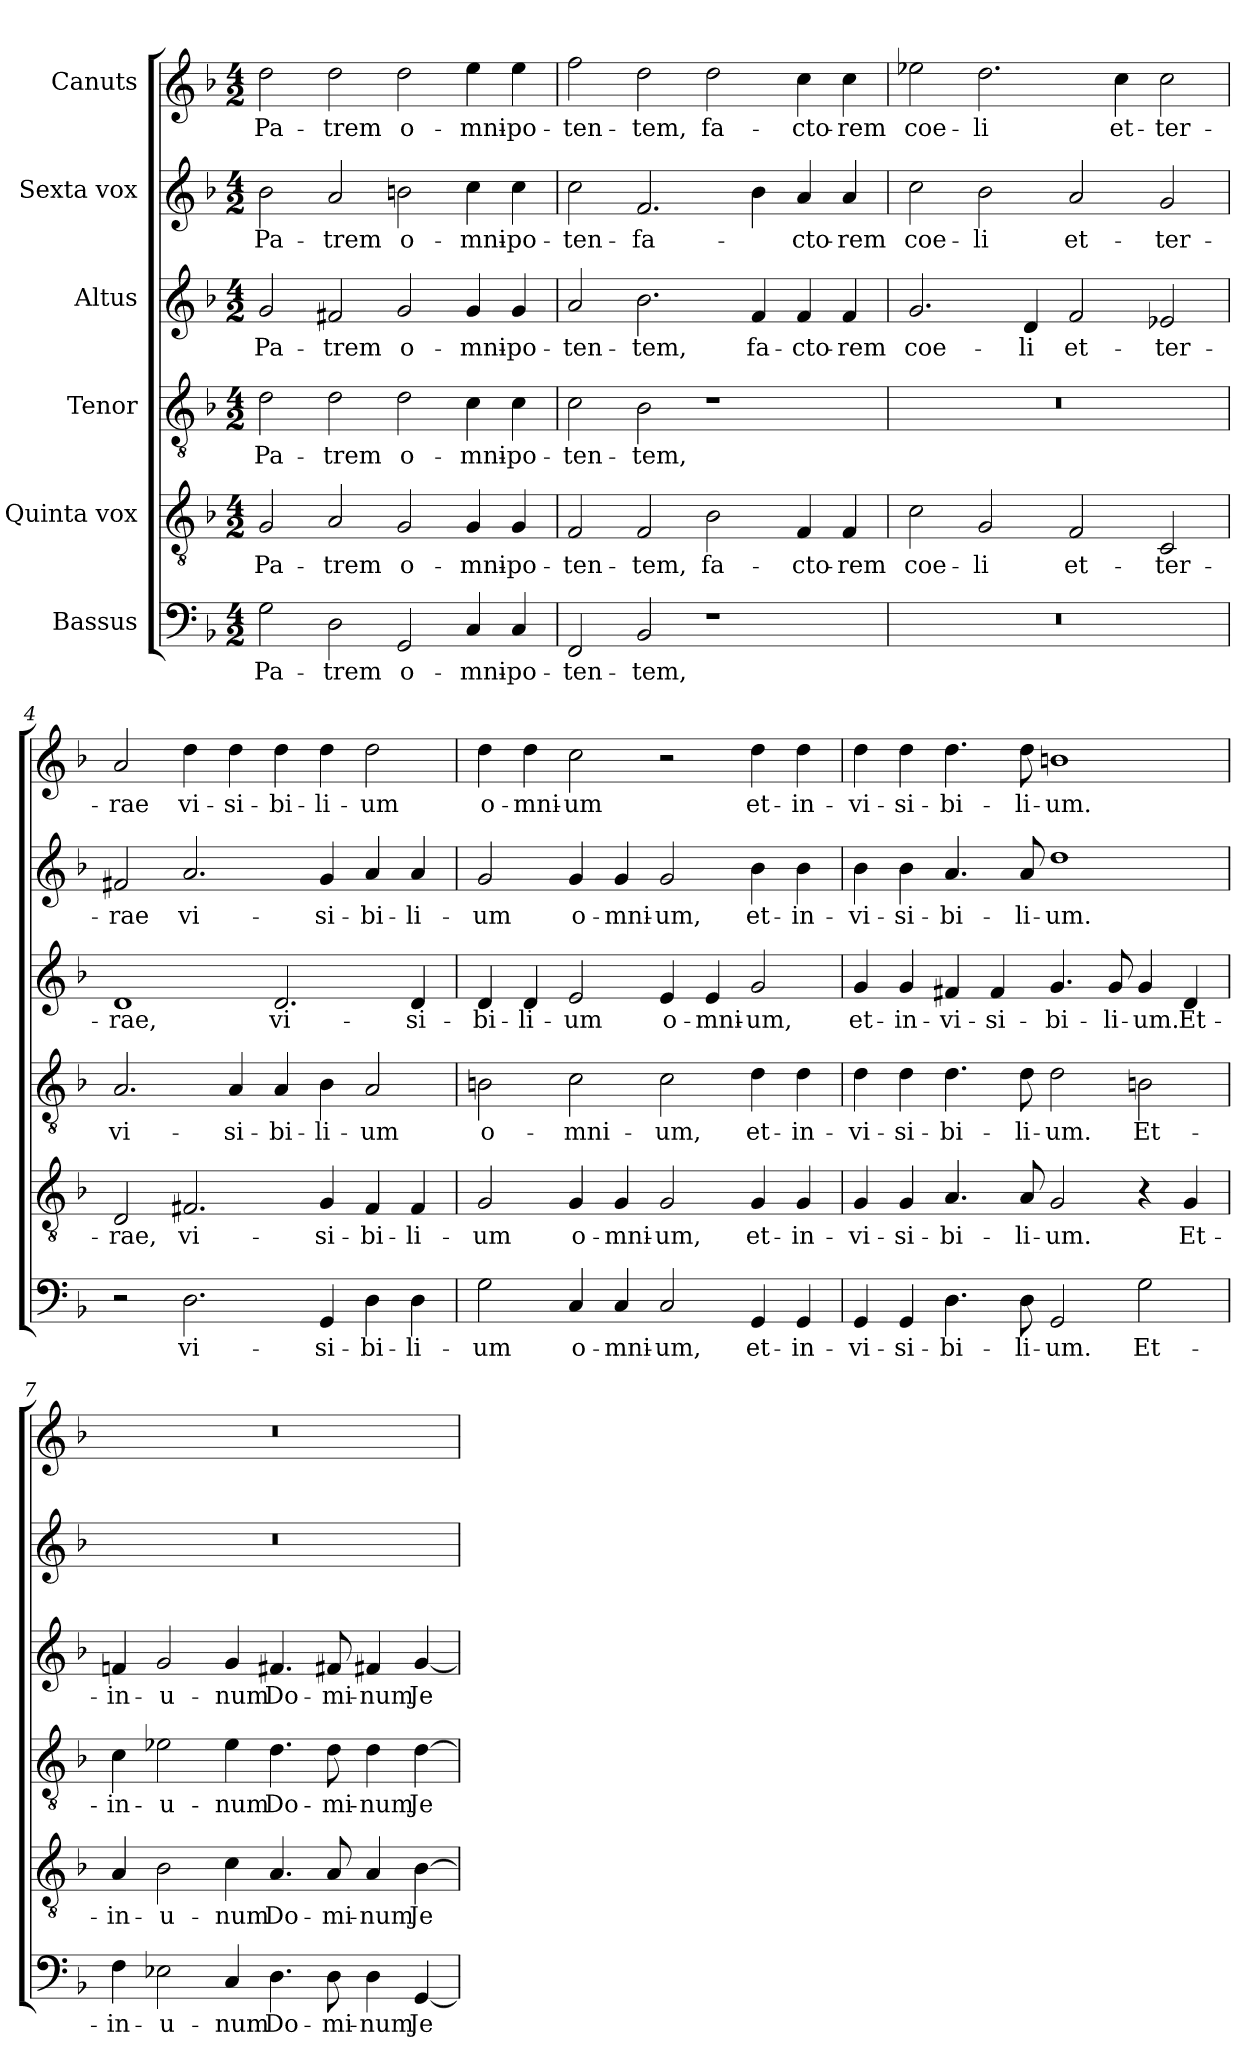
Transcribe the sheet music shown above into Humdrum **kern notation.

**kern	**text	**kern	**text	**kern	**text	**kern	**text	**kern	**text	**kern	**text
*part6	*part6	*part5	*part5	*part4	*part4	*part3	*part3	*part2	*part2	*part1	*part1
*staff6	*staff6	*staff5	*staff5	*staff4	*staff4	*staff3	*staff3	*staff2	*staff2	*staff1	*staff1
*I"Bassus	*	*I"Quinta vox	*	*I"Tenor	*	*I"Altus	*	*I"Sexta vox	*	*I"Canuts	*
*clefF4	*	*clefGv2	*	*clefGv2	*	*clefG2	*	*clefG2	*	*clefG2	*
*k[b-]	*	*k[b-]	*	*k[b-]	*	*k[b-]	*	*k[b-]	*	*k[b-]	*
*M4/2	*	*M4/2	*	*M4/2	*	*M4/2	*	*M4/2	*	*M4/2	*
=1	=1	=1	=1	=1	=1	=1	=1	=1	=1	=1	=1
2G\	Pa-	2G/	Pa-	2d\	Pa-	2g/	Pa-	2b-\	Pa-	2dd\	Pa-
2D\	-trem	2A/	-trem	2d\	-trem	2f#X/	-trem	2a/	-trem	2dd\	-trem
2GG/	o-	2G/	o-	2d\	o-	2g/	o-	2bn\	o-	2dd\	o-
4C/	-mni-	4G/	-mni-	4c\	-mni-	4g/	-mni-	4cc\	-mni-	4ee\	-mni-
4C/	-po-	4G/	-po-	4c\	-po-	4g/	-po-	4cc\	-po-	4ee\	-po-
=2	=2	=2	=2	=2	=2	=2	=2	=2	=2	=2	=2
2FF/	-ten-	2F/	-ten-	2c\	-ten-	2a/	-ten-	2cc\	-ten-	2ff\	-ten-
2BB-/	-tem,	2F/	-tem,	2B-\	-tem,	2.b-\	-tem,	2.f/	fa-	2dd\	-tem,
1r	.	2B-\	fa-	1r	.	.	.	.	.	2dd\	fa-
.	.	.	.	.	.	4f/	fa-	4b-\	.	.	.
.	.	4F/	-cto-	.	.	4f/	-cto-	4a/	-cto-	4cc\	-cto-
.	.	4F/	-rem	.	.	4f/	-rem	4a/	-rem	4cc\	-rem
=3	=3	=3	=3	=3	=3	=3	=3	=3	=3	=3	=3
0r	.	2c\	coe-	0r	.	2.g/	coe-	2cc\	coe-	2ee-X\	coe-
.	.	2G/	-li	.	.	.	.	2b-\	-li	2.dd\	-li
.	.	.	.	.	.	4d/	-li	.	.	.	.
.	.	2F/	et-	.	.	2f/	et-	2a/	et-	.	.
.	.	.	.	.	.	.	.	.	.	4cc\	et-
.	.	2C/	ter-	.	.	2e-X/	ter-	2g/	ter-	2cc\	ter-
=4	=4	=4	=4	=4	=4	=4	=4	=4	=4	=4	=4
2r	.	2D/	-rae,	2.A/	vi-	1d/	-rae,	2f#X/	-rae	2a/	-rae
2.D\	vi-	2.F#X/	vi-	.	.	.	.	2.a/	vi-	4dd\	vi-
.	.	.	.	4A/	-si-	.	.	.	.	4dd\	-si-
.	.	.	.	4A/	-bi-	2.d/	vi-	.	.	4dd\	-bi-
4GG/	-si-	4G/	-si-	4B-\	-li-	.	.	4g/	-si-	4dd\	-li-
4D\	-bi-	4F#/	-bi-	2A/	-um	.	.	4a/	-bi-	2dd\	-um
4D\	-li-	4F#/	-li-	.	.	4d/	-si-	4a/	-li-	.	.
=5	=5	=5	=5	=5	=5	=5	=5	=5	=5	=5	=5
2G\	-um	2G/	-um	2Bn\	o-	4d/	-bi-	2g/	-um	4dd\	o-
.	.	.	.	.	.	4d/	-li-	.	.	4dd\	-mni-
4C/	o-	4G/	o-	2c\	-mni-	2e/	-um	4g/	o-	2cc\	-um
4C/	-mni-	4G/	-mni-	.	.	.	.	4g/	-mni-	.	.
2C/	-um,	2G/	-um,	2c\	-um,	4e/	o-	2g/	-um,	2r	.
.	.	.	.	.	.	4e/	-mni-	.	.	.	.
4GG/	et-	4G/	et-	4d\	et-	2g/	-um,	4b-\	et-	4dd\	et-
4GG/	in-	4G/	in-	4d\	in-	.	.	4b-\	in-	4dd\	in-
=6	=6	=6	=6	=6	=6	=6	=6	=6	=6	=6	=6
4GG/	-vi-	4G/	-vi-	4d\	-vi-	4g/	et-	4b-\	-vi-	4dd\	-vi-
4GG/	-si-	4G/	-si-	4d\	-si-	4g/	in-	4b-\	-si-	4dd\	-si-
4.D\	-bi-	4.A/	-bi-	4.d\	-bi-	4f#X/	-vi-	4.a/	-bi-	4.dd\	-bi-
.	.	.	.	.	.	4f#/	-si-	.	.	.	.
8D\	-li-	8A/	-li-	8d\	-li-	.	.	8a/	-li-	8dd\	-li-
2GG/	-um.	2G/	-um.	2d\	-um.	4.g/	-bi-	1dd\	-um.	1bn\	-um.
.	.	.	.	.	.	8g/	-li-	.	.	.	.
2G\	Et-	4r	.	2Bn\	Et-	4g/	-um.	.	.	.	.
.	.	4G/	Et-	.	.	4d/	Et-	.	.	.	.
=7	=7	=7	=7	=7	=7	=7	=7	=7	=7	=7	=7
4F\	in-	4A/	in-	4c\	in-	4fn/	in-	0r	.	0r	.
2E-X\	u-	2B-\	u-	2e-X\	u-	2g/	u-	.	.	.	.
4C/	-num	4c\	-num	4e-\	-num	4g/	-num	.	.	.	.
4.D\	Do-	4.A/	Do-	4.d\	Do-	4.f#X/	Do-	.	.	.	.
8D\	-mi-	8A/	-mi-	8d\	-mi-	8f#X/	-mi-	.	.	.	.
4D\	-num	4A/	-num	4d\	-num	4f#X/	-num	.	.	.	.
[4GG/	Je-	[4B-\	Je-	[4d\	Je-	[4g/	Je-	.	.	.	.
=	=	=	=	=	=	=	=	=	=	=	=
*-	*-	*-	*-	*-	*-	*-	*-	*-	*-	*-	*-
